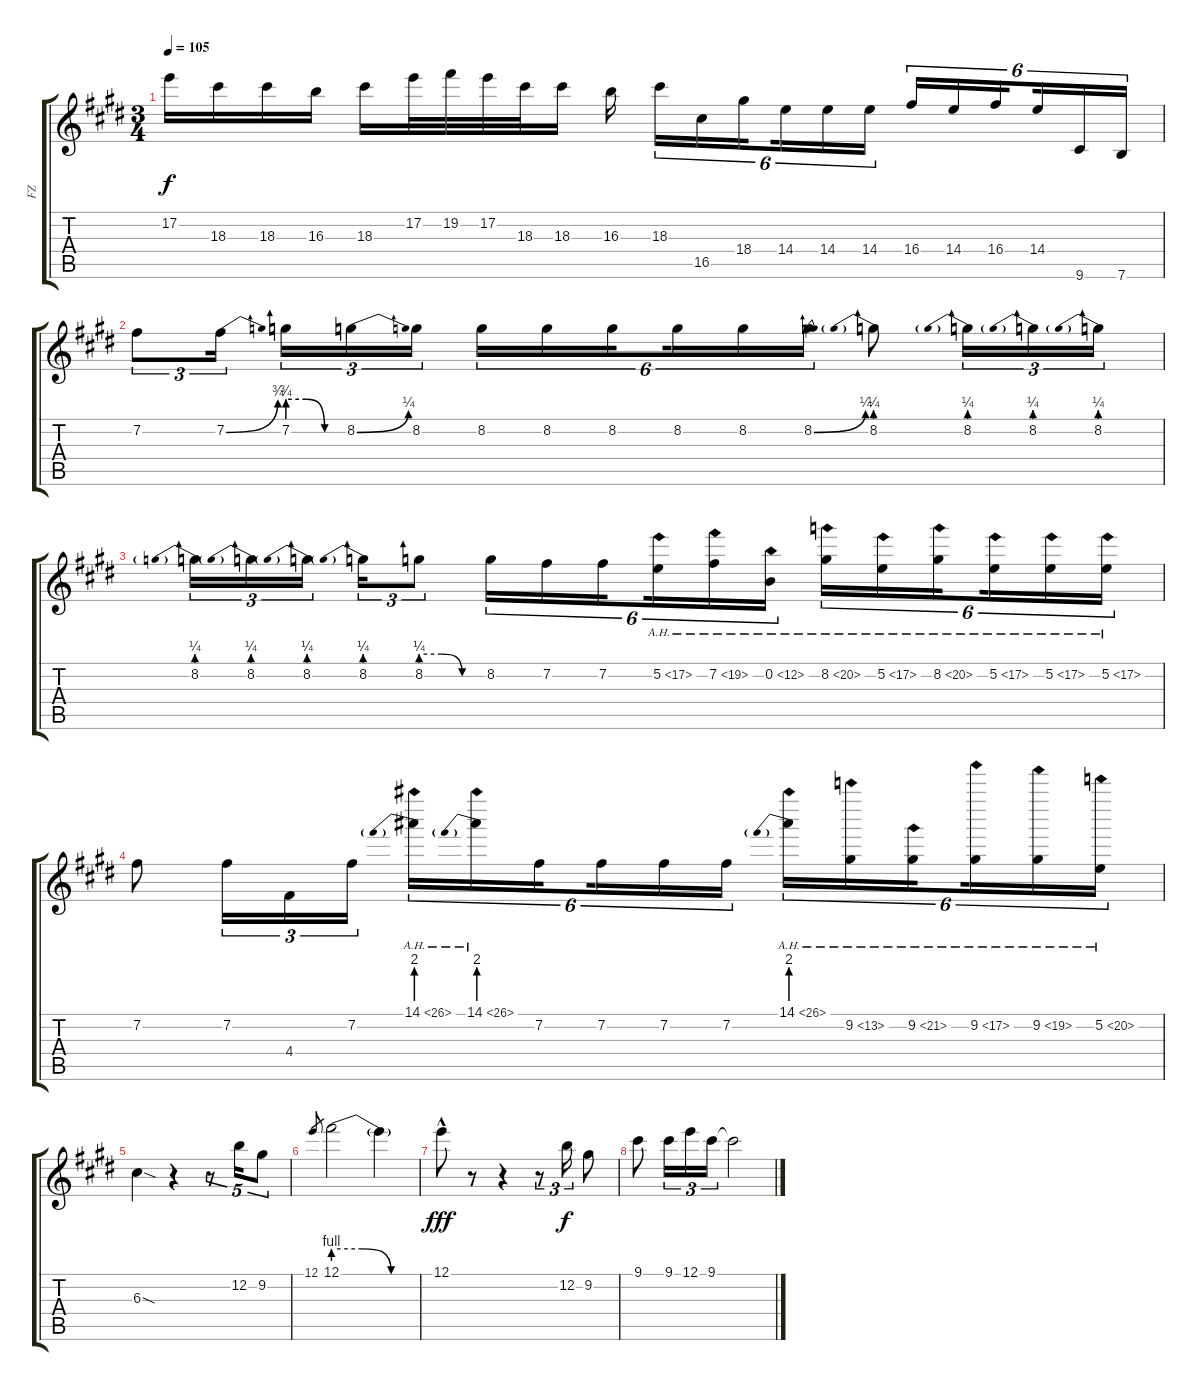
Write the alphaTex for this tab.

\track ("FZ" "FZ") {instrument distortionguitar}
\staff {score tabs}
\tuning (E4 B3 G3 D3 A2 E2) {hide}
\ts (3 4)
\tempo 105
\clef g2
\ks e
17.2.16{dy f} 18.3.16 18.3.16 16.3.16 18.3.16 17.2.32 19.2.32 17.2.32 18.3.32 18.3.16 16.3.16{beam splitsecondary} 18.3.16{tu (6 4)} 16.5.16{tu (6 4)} 18.4.16{tu (6 4) beam splitsecondary} 14.4.16{tu (6 4)} 14.4.16{tu (6 4)} 14.4.16{tu (6 4) beam splitsecondary} 16.4.16{tu (6 4)} 14.4.16{tu (6 4)} 16.4.16{tu (6 4) beam splitsecondary} 14.4.16{tu (6 4)} 9.6.16{tu (6 4)} 7.6.16{tu (6 4)} |
7.2.8{tu (3 2)} 7.2{be (bend 0 0 60 3)}.16{tu (3 2) beam splitsecondary} 7.2{be (custom 0 3 20 3 40 0 60 0)}.16{tu (3 2)} 8.2{be (bend 0 0 60 1)}.16{tu (3 2)} 8.2.16{tu (3 2)} 8.2.16{tu (6 4)} 8.2.16{tu (6 4)} 8.2.16{tu (6 4) beam splitsecondary} 8.2.16{tu (6 4)} 8.2.16{tu (6 4)} 8.2{be (bend 0 0 60 1)}.16{tu (6 4)} 8.2{be (prebend 0 1 60 1)}.8 8.2{be (prebend 0 1 60 1)}.16{tu (3 2)} 8.2{be (prebend 0 1 60 1)}.16{tu (3 2)} 8.2{be (prebend 0 1 60 1)}.16{tu (3 2)} |
8.2{be (prebend 0 1 60 1)}.16{tu (3 2)} 8.2{be (prebend 0 1 60 1)}.16{tu (3 2)} 8.2{be (prebend 0 1 60 1)}.16{tu (3 2) beam splitsecondary} 8.2{be (prebend 0 1 60 1)}.16{tu (3 2)} 8.2{be (custom 0 1 20 1 40 0 60 0)}.8{tu (3 2)} 8.2.16{tu (6 4)} 7.2.16{tu (6 4)} 7.2.16{tu (6 4) beam splitsecondary} 5.2{ah 12}.16{tu (6 4)} 7.2{ah 12}.16{tu (6 4)} 0.2{ah 12}.16{tu (6 4)} 8.2{ah 12}.16{tu (6 4)} 5.2{ah 12}.16{tu (6 4)} 8.2{ah 12}.16{tu (6 4) beam splitsecondary} 5.2{ah 12}.16{tu (6 4)} 5.2{ah 12}.16{tu (6 4)} 5.2{ah 12}.16{tu (6 4)} |
7.2.8 7.2.16{tu (3 2)} 4.4.16{tu (3 2)} 7.2.16{tu (3 2)} 14.1{be (prebend 0 8 60 8) ah 12}.16{tu (6 4)} 14.1{be (prebend 0 8 60 8) ah 12}.16{tu (6 4)} 7.2.16{tu (6 4) beam splitsecondary} 7.2.16{tu (6 4)} 7.2.16{tu (6 4)} 7.2.16{tu (6 4)} 14.1{be (prebend 0 8 60 8) ah 12}.16{tu (6 4)} 9.2{ah 4}.16{tu (6 4)} 9.2{ah 12}.16{tu (6 4) beam splitsecondary} 9.2{ah 8}.16{tu (6 4)} 9.2{ah 10}.16{tu (6 4)} 5.2{ah 15}.16{tu (6 4)} |
6.3{sod}.4 r.4 r.8{tu (5 4)} 12.2.16{tu (5 4)} 9.2.8{tu (5 4)} |
12.1.8{gr} 12.1{be (custom 0 4 20 4 40 0 60 0)}.2 12.1{t}.4 |
12.1{hac}.8{dy fff} r.8 r.4 r.8{tu (3 2)} 12.2.16{tu (3 2) dy f} 9.2.8 |
9.1.8 9.1.16{tu (3 2)} 12.1.16{tu (3 2)} 9.1.16{tu (3 2)} 9.1{t}.2
